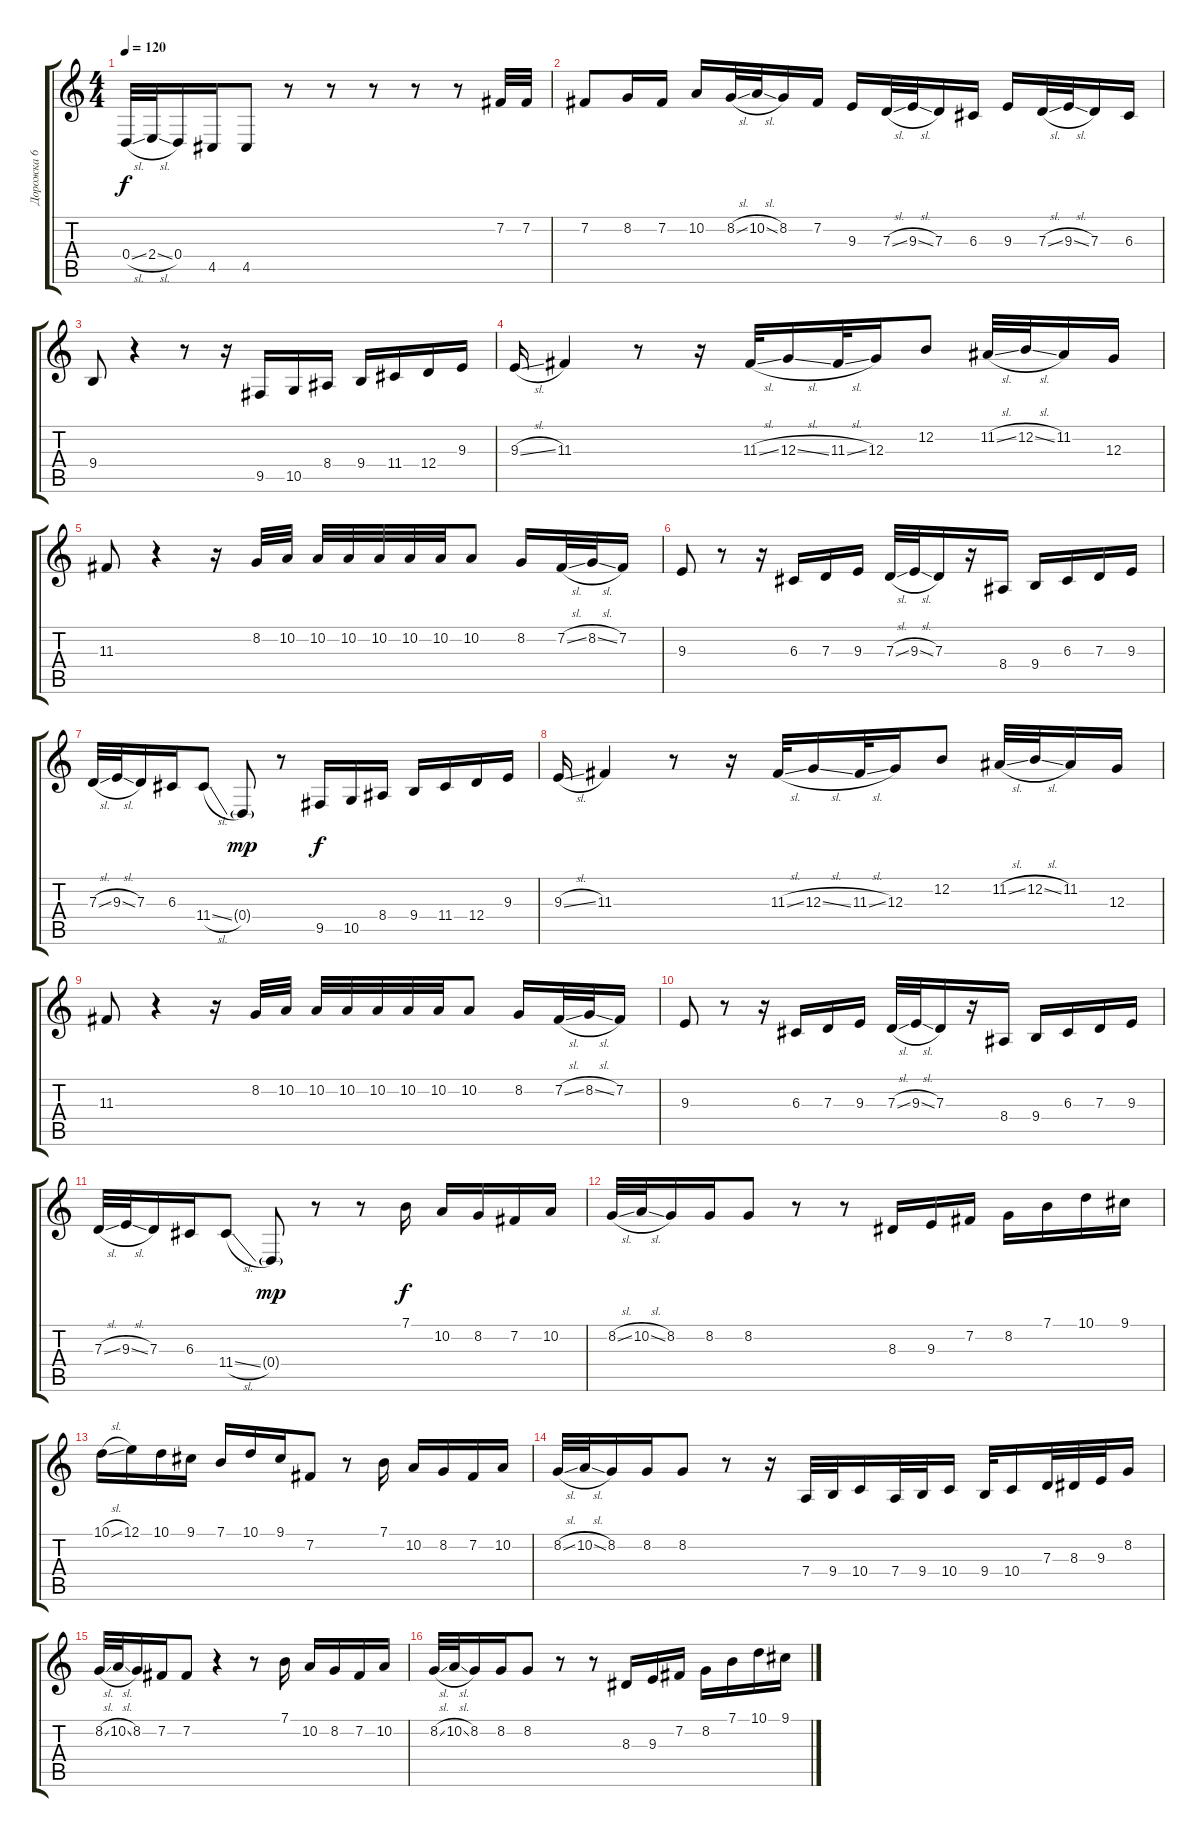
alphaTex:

\track ("Дорожка 6" "Дорожка 6") {instrument pad8sweep}
\staff {score tabs}
\tuning (E4 B3 G3 D3 A2 E2) {hide}
\ts (4 4)
\tempo 120
\clef g2
\ks c
0.4{sl}.32{dy f} 2.4{sl}.32 0.4.16 4.5.16 4.5.8 r.8 r.8 r.8 r.8 r.8 7.2.32 7.2.32 |
7.2.8 8.2.16 7.2.16 10.2.16 8.2{sl}.32 10.2{sl}.32 8.2.16 7.2.16 9.3.16 7.3{sl}.32 9.3{sl}.32 7.3.16 6.3.16 9.3.16 7.3{sl}.32 9.3{sl}.32 7.3.16 6.3.16 |
9.4.8 r.4 r.8 r.16 9.5.16 10.5.16 8.4.16 9.4.16 11.4.16 12.4.16 9.3.16 |
9.3{sl}.16 11.3.4 r.8 r.16 11.3{sl}.32 12.3{sl}.16 11.3{sl}.32 12.3.16 12.2.8 11.2{sl}.32 12.2{sl}.32 11.2.16 12.3.16 |
11.3.8 r.4 r.16 8.2.32 10.2.32 10.2.32 10.2.32 10.2.32 10.2.32 10.2.32 10.2.8 8.2.16 7.2{sl}.32 8.2{sl}.32 7.2.16 |
9.3.8 r.8 r.16 6.3.16 7.3.16 9.3.16 7.3{sl}.32 9.3{sl}.32 7.3.16 r.16 8.4.16 9.4.16 6.3.16 7.3.16 9.3.16 |
7.3{sl}.32 9.3{sl}.32 7.3.16 6.3.16 11.4{sl}.8 0.4{g}.8{dy mp} r.8 9.5.16{dy f} 10.5.16 8.4.16 9.4.16 11.4.16 12.4.16 9.3.16 |
9.3{sl}.16 11.3.4 r.8 r.16 11.3{sl}.32 12.3{sl}.16 11.3{sl}.32 12.3.16 12.2.8 11.2{sl}.32 12.2{sl}.32 11.2.16 12.3.16 |
11.3.8 r.4 r.16 8.2.32 10.2.32 10.2.32 10.2.32 10.2.32 10.2.32 10.2.32 10.2.8 8.2.16 7.2{sl}.32 8.2{sl}.32 7.2.16 |
9.3.8 r.8 r.16 6.3.16 7.3.16 9.3.16 7.3{sl}.32 9.3{sl}.32 7.3.16 r.16 8.4.16 9.4.16 6.3.16 7.3.16 9.3.16 |
7.3{sl}.32 9.3{sl}.32 7.3.16 6.3.16 11.4{sl}.8 0.4{g}.8{dy mp} r.8 r.8 7.1.16{dy f} 10.2.16 8.2.16 7.2.16 10.2.16 |
8.2{sl}.32 10.2{sl}.32 8.2.16 8.2.16 8.2.8 r.8 r.8 8.3.16 9.3.16 7.2.16 8.2.16 7.1.16 10.1.16 9.1.16 |
10.1{sl}.16 12.1.16 10.1.16 9.1.16 7.1.16 10.1.16 9.1.16 7.2.8 r.8 7.1.16 10.2.16 8.2.16 7.2.16 10.2.16 |
8.2{sl}.32 10.2{sl}.32 8.2.16 8.2.16 8.2.8 r.8 r.16 7.4.32 9.4.32 10.4.16 7.4.32 9.4.32 10.4.16 9.4.32 10.4.16 7.3.32 8.3.32 9.3.32 8.2.16 |
8.2{sl}.32 10.2{sl}.32 8.2.16 7.2.16 7.2.8 r.4 r.8 7.1.16 10.2.16 8.2.16 7.2.16 10.2.16 |
8.2{sl}.32 10.2{sl}.32 8.2.16 8.2.16 8.2.8 r.8 r.8 8.3.16 9.3.16 7.2.16 8.2.16 7.1.16 10.1.16 9.1.16
